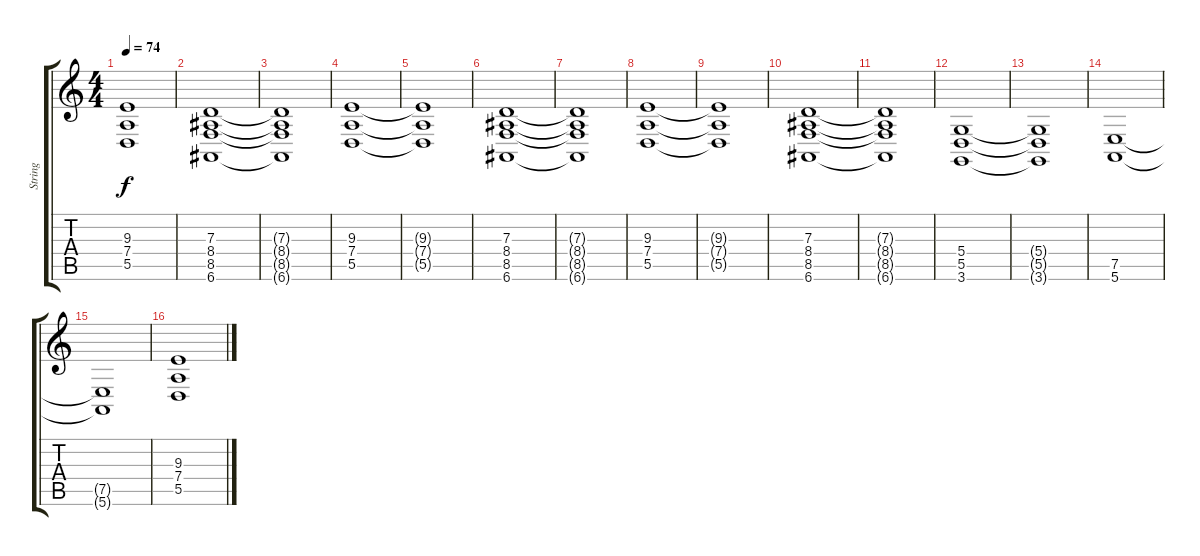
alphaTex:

\track ("String" "String") {instrument synthstrings2}
\staff {score tabs}
\tuning (E4 B3 G3 D3 A2 E2) {hide}
\ts (4 4)
\tempo 74
\clef g2
\ks c
(9.3{t} 7.4{t} 5.5{t}).1{dy f} |
(7.3 8.4 8.5 6.6).1 |
(7.3{t} 8.4{t} 8.5{t} 6.6{t}).1 |
(9.3 7.4 5.5).1 |
(9.3{t} 7.4{t} 5.5{t}).1 |
(7.3 8.4 8.5 6.6).1 |
(7.3{t} 8.4{t} 8.5{t} 6.6{t}).1 |
(9.3 7.4 5.5).1 |
(9.3{t} 7.4{t} 5.5{t}).1 |
(7.3 8.4 8.5 6.6).1 |
(7.3{t} 8.4{t} 8.5{t} 6.6{t}).1 |
(5.4 5.5 3.6).1{txt ""} |
(5.4{t} 5.5{t} 3.6{t}).1 |
(7.5 5.6).1 |
(7.5{t} 5.6{t}).1 |
(9.3 7.4 5.5).1
